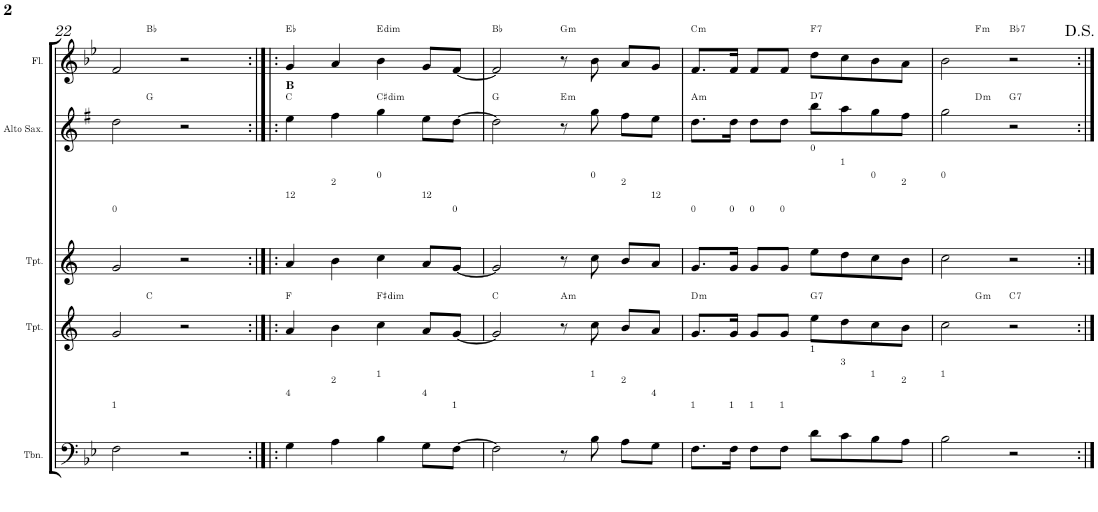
**kern	**kern	**harte	**kern	**kern	**harte	**kern	**harte
*part5	*part4	*part4	*part3	*part2	*part2	*part1	*part1
*staff5	*staff4	*	*staff3	*staff2	*	*staff1	*
*I"C clavF	*I"Bb	*	*I"Bb - Pirata	*I"Eb	*	*I"C clavG	*
!!LO:PB:g=z
*clefF4	*clefG2	*	*clefG2	*clefG2	*	*clefG2	*
*	*Trd1c2	*	*Trd1c2	*Trd5c9	*	*	*
*k[b-e-]	*k[]	*	*k[]	*k[f#]	*	*k[b-e-]	*
*B-:	*	*	*	*G:	*	*B-:	*
*M4/4	*M4/4	*	*M4/4	*M4/4	*	*M4/4	*
=22	=22	=22	=22	=22	=22	=22	=22
!	!	!	!LO:TX:a:t=0	!	!	!	!
!LO:TX:a:t=1	!	!	!	!	!	!	!
*	*^	*	*	*^	*	*^	*
2F\	2g/	4ryy	.	2g/	2dd\	4ryy	.	2f/	4ryy	.
.	.	2.ryy	C:maj	.	.	2.ryy	G:maj	.	2.ryy	Bb:maj
2r	2r	.	.	2r	2r	.	.	2r	.	.
=23:|!|:	=23:|!|:	=23:|!|:	=23:|!|:	=23:|!|:	=23:|!|:	=23:|!|:	=23:|!|:	=23:|!|:	=23:|!|:	=23:|!|:
!	!	!	!	!	!	!	!	!LO:TX:b:B:t=B	!	!
!	!	!	!	!LO:TX:a:t=12	!	!	!	!	!	!
!LO:TX:a:t=4	!	!	!	!	!	!	!	!	!	!
*	*	*	*	*	*v	*v	*	*	*	*
*	*v	*v	*	*	*	*	*v	*v	*
4G\	4a/	F:maj	4a/	4ee\	C:maj	4g/	Eb:maj
!	!	!	!LO:TX:a:t=2	!	!	!	!
!LO:TX:a:t=2	!	!	!	!	!	!	!
4A\	4b\	.	4b\	4ff#\	.	4a/	.
!	!	!	!LO:TX:a:t=0	!	!	!	!
!LO:TX:a:t=1	!	!LO:H:kt=dim	!	!	!LO:H:kt=dim	!	!LO:H:kt=dim
4B-\	4cc\	F#:dim	4cc\	4gg\	C#:dim	4b-\	E:dim
!	!	!	!LO:TX:a:t=12	!	!	!	!
!LO:TX:a:t=4	!	!	!	!	!	!	!
8G\L	8a/L	.	8a/L	8ee\L	.	8g/L	.
!	!	!	!LO:TX:a:t=0	!	!	!	!
!LO:TX:a:t=1	!	!	!	!	!	!	!
[>8F\J	[<8g/J	.	[<8g/J	[>8dd\J	.	[<8f/J	.
=24	=24	=24	=24	=24	=24	=24	=24
2F\]	2g/]	C:maj	2g/]	2dd\]	G:maj	2f/]	Bb:maj
!	!	!LO:H:kt=m	!	!	!LO:H:kt=m	!	!LO:H:kt=m
8r	8r	A:min	8r	8r	E:min	8r	G:min
!	!	!	!LO:TX:a:t=0	!	!	!	!
!LO:TX:a:t=1	!	!	!	!	!	!	!
8B-\	8cc\	.	8cc\	8gg\	.	8b-\	.
!	!	!	!LO:TX:a:t=2	!	!	!	!
!LO:TX:a:t=2	!	!	!	!	!	!	!
8A\L	8b/L	.	8b/L	8ff#\L	.	8a/L	.
!	!	!	!LO:TX:a:t=12	!	!	!	!
!LO:TX:a:t=4	!	!	!	!	!	!	!
8G\J	8a/J	.	8a/J	8ee\J	.	8g/J	.
=25	=25	=25	=25	=25	=25	=25	=25
!	!	!	!LO:TX:a:t=0	!	!	!	!
!LO:TX:a:t=1	!	!LO:H:kt=m	!	!	!LO:H:kt=m	!	!LO:H:kt=m
8.F\L	8.g/L	D:min	8.g/L	8.dd\L	A:min	8.f/L	C:min
!	!	!	!LO:TX:a:t=0	!	!	!	!
!LO:TX:a:t=1	!	!	!	!	!	!	!
16F\Jk	16g/Jk	.	16g/Jk	16dd\Jk	.	16f/Jk	.
!	!	!	!LO:TX:a:t=0	!	!	!	!
!LO:TX:a:t=1	!	!	!	!	!	!	!
8F\L	8g/L	.	8g/L	8dd\L	.	8f/L	.
!	!	!	!LO:TX:a:t=0	!	!	!	!
!LO:TX:a:t=1	!	!	!	!	!	!	!
8F\J	8g/J	.	8g/J	8dd\J	.	8f/J	.
!	!	!	!LO:TX:a:t=0	!	!	!	!
!LO:TX:a:t=1	!	!LO:H:kt=7	!	!	!LO:H:kt=7	!	!LO:H:kt=7
8d\L	8ee\L	G:7	8ee\L	8bb\L	D:7	8dd\L	F:7
!	!	!	!LO:TX:a:t=1	!	!	!	!
!LO:TX:a:t=3	!	!	!	!	!	!	!
8c\	8dd\	.	8dd\	8aa\	.	8cc\	.
!	!	!	!LO:TX:a:t=0	!	!	!	!
!LO:TX:a:t=1	!	!	!	!	!	!	!
8B-\	8cc\	.	8cc\	8gg\	.	8b-\	.
!	!	!	!LO:TX:a:t=2	!	!	!	!
!LO:TX:a:t=2	!	!	!	!	!	!	!
8A\J	8b\J	.	8b\J	8ff#\J	.	8a\J	.
=26	=26	=26	=26	=26	=26	=26	=26
!	!	!	!LO:TX:a:t=0	!	!	!	!
!LO:TX:a:t=1	!	!	!	!	!	!	!
*	*^	*	*	*^	*	*^	*
2B-\	2cc\	4ryy	.	2cc\	2gg\	4ryy	.	2b-\	4ryy	.
!	!	!	!LO:H:kt=m	!	!	!	!LO:H:kt=m	!	!	!LO:H:kt=m
.	.	2.ryy	G:min	.	.	2.ryy	D:min	.	2.ryy	F:min
!	!	!	!LO:H:kt=7	!	!	!	!LO:H:kt=7	!	!	!LO:H:kt=7
2r	2r	.	C:7	2r	2r	.	G:7	2r	.	Bb:7
*	*	*	*	*	*v	*v	*	*	*	*
*	*v	*v	*	*	*	*	*v	*v	*
=:|!	=:|!	=:|!	=:|!	=:|!	=:|!	=:|!	=:|!
*-	*-	*-	*-	*-	*-	*-	*-
